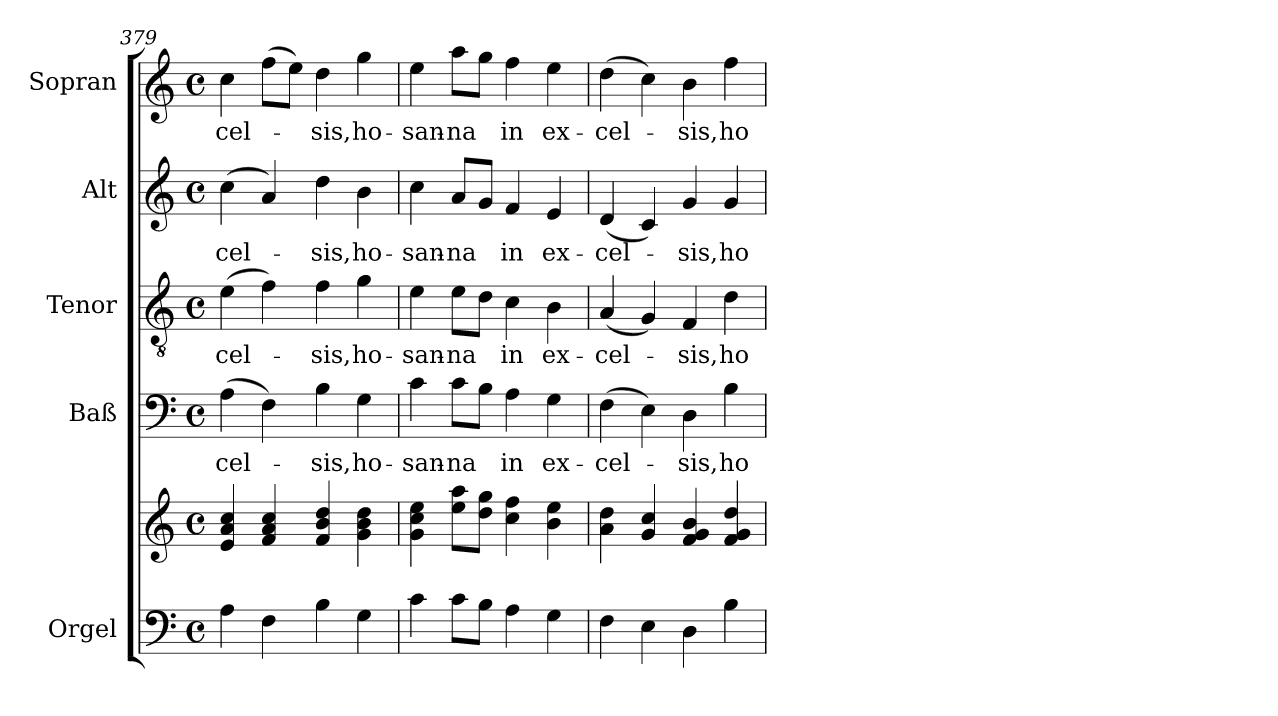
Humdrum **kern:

**kern	**kern	**kern	**text	**kern	**text	**kern	**text	**kern	**text
*part5	*part5	*part4	*part4	*part3	*part3	*part2	*part2	*part1	*part1
*staff6	*staff5	*staff4	*staff4	*staff3	*staff3	*staff2	*staff2	*staff1	*staff1
*I"Orgel	*	*I"Baß	*	*I"Tenor	*	*I"Alt	*	*I"Sopran	*
!!LO:PB:g=z
*clefF4	*clefG2	*clefF4	*	*clefGv2	*	*clefG2	*	*clefG2	*
*k[]	*k[]	*k[]	*	*k[]	*	*k[]	*	*k[]	*
*C:	*C:	*C:	*	*C:	*	*C:	*	*C:	*
*M4/4	*M4/4	*M4/4	*	*M4/4	*	*M4/4	*	*M4/4	*
*met(c)	*met(c)	*met(c)	*	*met(c)	*	*met(c)	*	*met(c)	*
=379	=379	=379	=379	=379	=379	=379	=379	=379	=379
!	!	!	!LO:LY:b	!	!LO:LY:b	!	!LO:LY:b	!	!LO:LY:b
4A\	4e/ 4a/ 4cc/	(>4A\	-cel-	(>4e\	-cel-	(>4cc\	-cel-	4cc\	-cel-
4F\	4f/ 4a/ 4cc/	4F\)	.	4f\)	.	4a/)	.	(>8ff\L	.
.	.	.	.	.	.	.	.	8ee\J)	.
!	!	!	!LO:LY:b	!	!LO:LY:b	!	!LO:LY:b	!	!LO:LY:b
4B\	4f/ 4b/ 4dd/	4B\	-sis,	4f\	-sis,	4dd\	-sis,	4dd\	-sis,
!	!	!	!LO:LY:b	!	!LO:LY:b	!	!LO:LY:b	!	!LO:LY:b
4G\	4g\ 4b\ 4dd\	4G\	ho-	4g\	ho-	4b\	ho-	4gg\	ho-
=380	=380	=380	=380	=380	=380	=380	=380	=380	=380
!	!	!	!LO:LY:b	!	!LO:LY:b	!	!LO:LY:b	!	!LO:LY:b
4c\	4g\ 4cc\ 4ee\	4c\	-san-	4e\	-san-	4cc\	-san-	4ee\	-san-
!	!	!	!LO:LY:b	!	!LO:LY:b	!	!LO:LY:b	!	!LO:LY:b
8c\L	8ee\ 8aa\L	8c\L	-na	8e\L	-na	8a/L	-na	8aa\L	-na
8B\J	8dd\ 8gg\J	8B\J	.	8d\J	.	8g/J	.	8gg\J	.
!	!	!	!LO:LY:b	!	!LO:LY:b	!	!LO:LY:b	!	!LO:LY:b
4A\	4cc\ 4ff\	4A\	in	4c\	in	4f/	in	4ff\	in
!	!	!	!LO:LY:b	!	!LO:LY:b	!	!LO:LY:b	!	!LO:LY:b
4G\	4b\ 4ee\	4G\	ex-	4B\	ex-	4e/	ex-	4ee\	ex-
=381	=381	=381	=381	=381	=381	=381	=381	=381	=381
!	!	!	!LO:LY:b	!	!LO:LY:b	!	!LO:LY:b	!	!LO:LY:b
4F\	4a\ 4dd\	(>4F\	-cel-	(<4A/	-cel-	(<4d/	-cel-	(>4dd\	-cel-
4E\	4g/ 4cc/	4E\)	.	4G/)	.	4c/)	.	4cc\)	.
!	!	!	!LO:LY:b	!	!LO:LY:b	!	!LO:LY:b	!	!LO:LY:b
4D\	4f/ 4g/ 4b/	4D\	-sis,	4F/	-sis,	4g/	-sis,	4b\	-sis,
!	!	!	!LO:LY:b	!	!LO:LY:b	!	!LO:LY:b	!	!LO:LY:b
4B\	4f/ 4g/ 4dd/	4B\	ho-	4d\	ho-	4g/	ho-	4ff\	ho-
=	=	=	=	=	=	=	=	=	=
*-	*-	*-	*-	*-	*-	*-	*-	*-	*-
